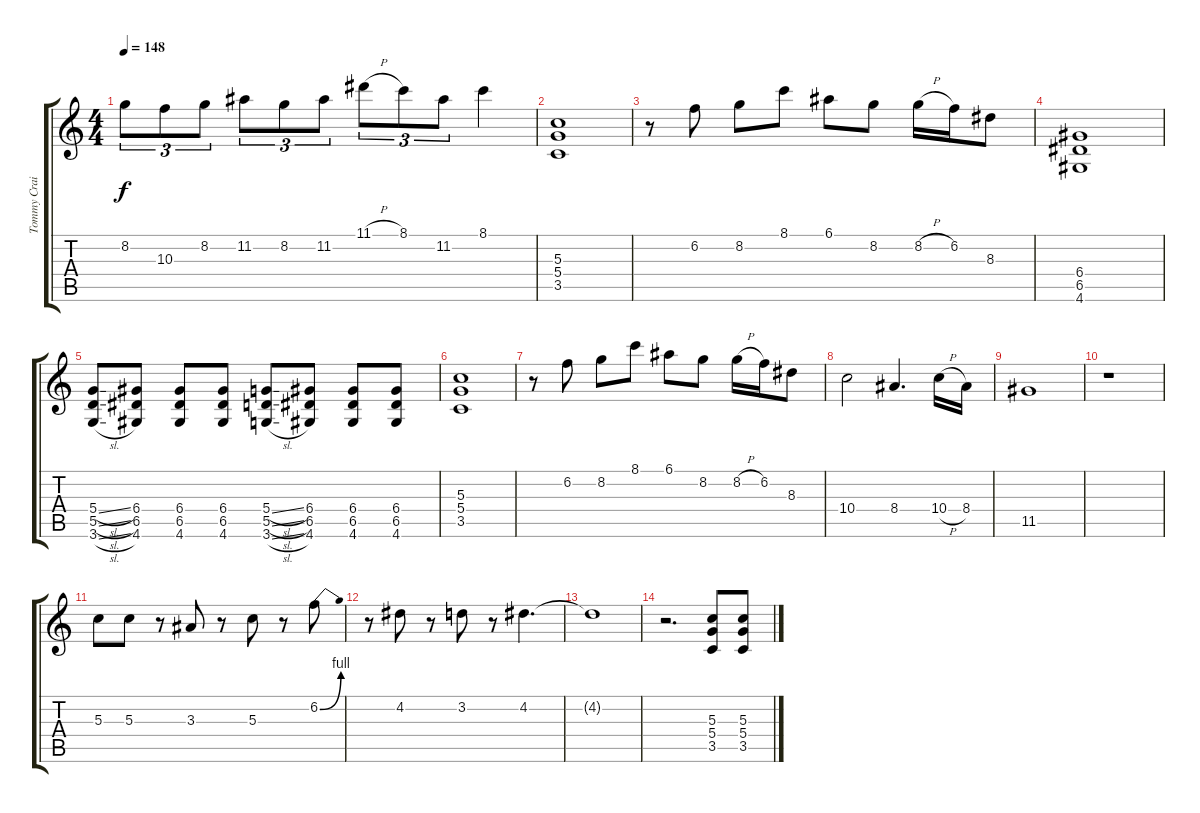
\track ("Tommy Crain Guitar" "Tommy Crai") {instrument overdrivenguitar}
\staff {score tabs}
\tuning (E4 B3 G3 D3 A2 E2) {hide}
\ts (4 4)
\tempo 148
\clef g2
\ks c
8.2.8{tu (3 2) dy f} 10.3.8{tu (3 2)} 8.2.8{tu (3 2)} 11.2.8{tu (3 2)} 8.2.8{tu (3 2)} 11.2.8{tu (3 2)} 11.1{h}.8{tu (3 2)} 8.1.8{tu (3 2)} 11.2.8{tu (3 2)} 8.1.4 |
(5.3 5.4 3.5).1{volume 12 balance 16} |
r.8 6.2.8 8.2.8 8.1.8 6.1.8 8.2.8 8.2{h}.16 6.2.16 8.3.8 |
(6.4 6.5 4.6).1 |
(5.4{sl} 5.5{sl} 3.6{sl}).8 (6.4 6.5 4.6).8 (6.4 6.5 4.6).8 (6.4 6.5 4.6).8 (5.4{sl} 5.5{sl} 3.6{sl}).8 (6.4 6.5 4.6).8 (6.4 6.5 4.6).8 (6.4 6.5 4.6).8 |
(5.3 5.4 3.5).1 |
r.8 6.2.8 8.2.8 8.1.8 6.1.8 8.2.8 8.2{h}.16 6.2.16 8.3.8 |
10.4.2{volume 14} 8.4.4{d} 10.4{h}.16 8.4.16 |
11.5.1 |
r.1 |
5.3.8{volume 15 balance 8} 5.3.8 r.8 3.3.8 r.8 5.3.8 r.8 6.2{be (bend 0 0 60 4)}.8 |
r.8 4.2.8 r.8 3.2.8 r.8 4.2.4{d} |
4.2{t}.1 |
r.2{d} (5.3 5.4 3.5).8 (5.3 5.4 3.5).8
